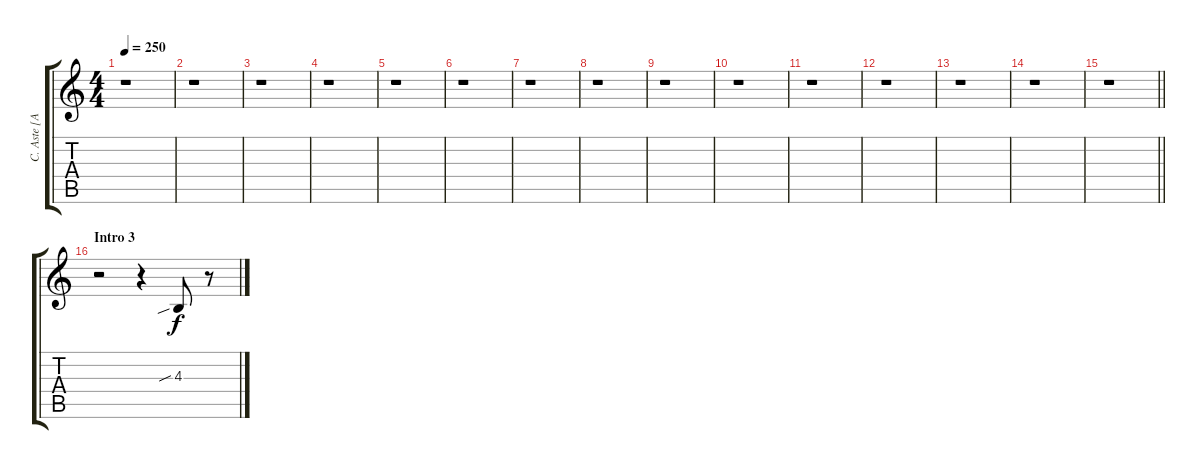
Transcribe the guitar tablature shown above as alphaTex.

\track ("C. Aste [Acordión]" "C. Aste [A") {instrument accordion}
\staff {score tabs}
\tuning (E4 B3 G3 D3 A2 E2) {hide}
\ts (4 4)
\tempo 250
\clef g2
\ks c
r.1{dy f} |
r.1 |
r.1 |
r.1 |
r.1 |
r.1 |
r.1 |
r.1 |
r.1 |
r.1 |
r.1 |
r.1 |
r.1 |
r.1 |
\barLineRight lightlight
r.1 |
\section ("" "Intro 3")
r.2 r.4 4.3{sib}.8 r.8
